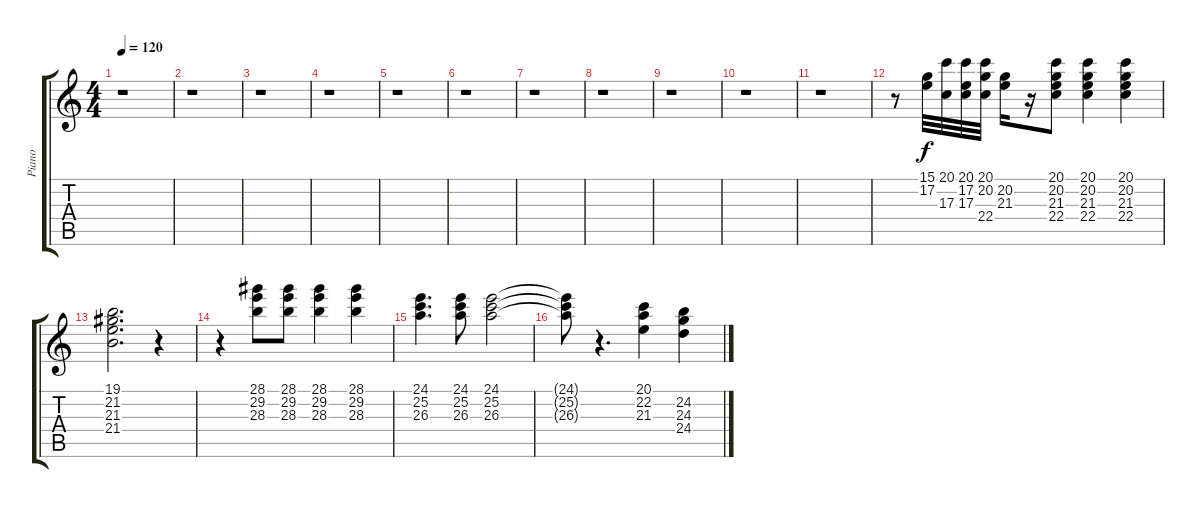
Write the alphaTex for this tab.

\track ("Piano" "Piano") {instrument acousticgrandpiano}
\staff {score tabs}
\tuning (E4 B3 G3 D3 A2 E2) {hide}
\ts (4 4)
\tempo 120
\clef g2
\ks c
r.1{dy f} |
r.1 |
r.1 |
r.1 |
r.1 |
r.1 |
r.1 |
r.1 |
r.1 |
r.1 |
r.1 |
r.8 (15.1 17.2).32 (20.1 17.3).32 (20.1 17.2 17.3).32 (20.1 20.2 22.4).32 (20.2 21.3).16 r.16 (20.1 20.2 21.3 22.4).8 (20.1 20.2 21.3 22.4).4 (20.1 20.2 21.3 22.4).4 |
(19.1 21.2 21.3 21.4).2{d} r.4 |
r.4 (28.1 29.2 28.3).8 (28.1 29.2 28.3).8 (28.1 29.2 28.3).4 (28.1 29.2 28.3).4 |
(24.1 25.2 26.3).4{d} (24.1 25.2 26.3).8 (24.1 25.2 26.3).2 |
(24.1{t} 25.2{t} 26.3{t}).8 r.4{d} (20.1 22.2 21.3).4 (24.2 24.3 24.4).4
